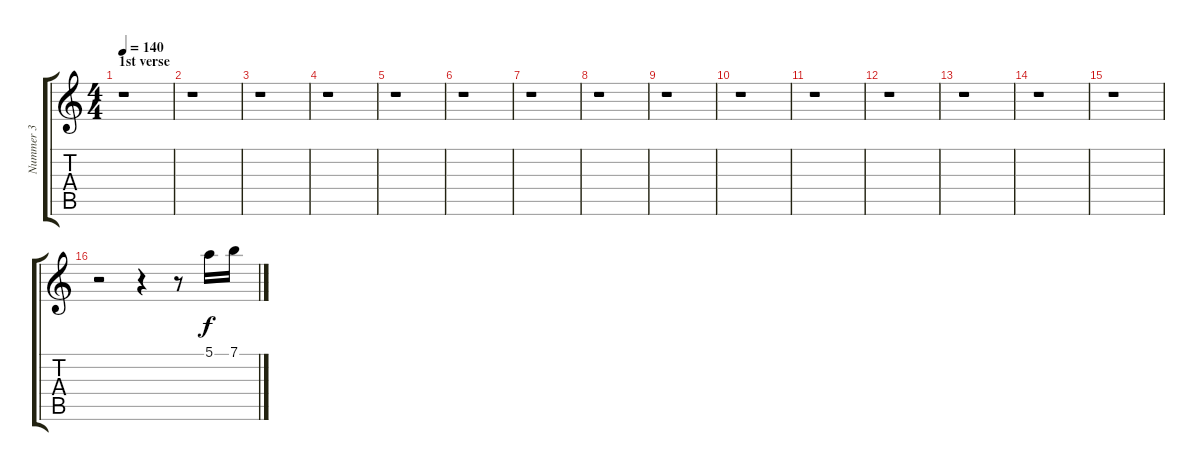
\track ("Nummer 3" "Nummer 3") {instrument electricguitarclean}
\staff {score tabs}
\tuning (E4 B3 G3 D3 A2 E2) {hide}
\ts (4 4)
\section ("" "1st verse")
\tempo 140
\clef g2
\ks c
r.1{dy f} |
r.1 |
r.1 |
r.1 |
r.1 |
r.1 |
r.1 |
r.1 |
r.1 |
r.1 |
r.1 |
r.1 |
r.1 |
r.1 |
r.1 |
r.2 r.4 r.8 5.1.16 7.1.16
